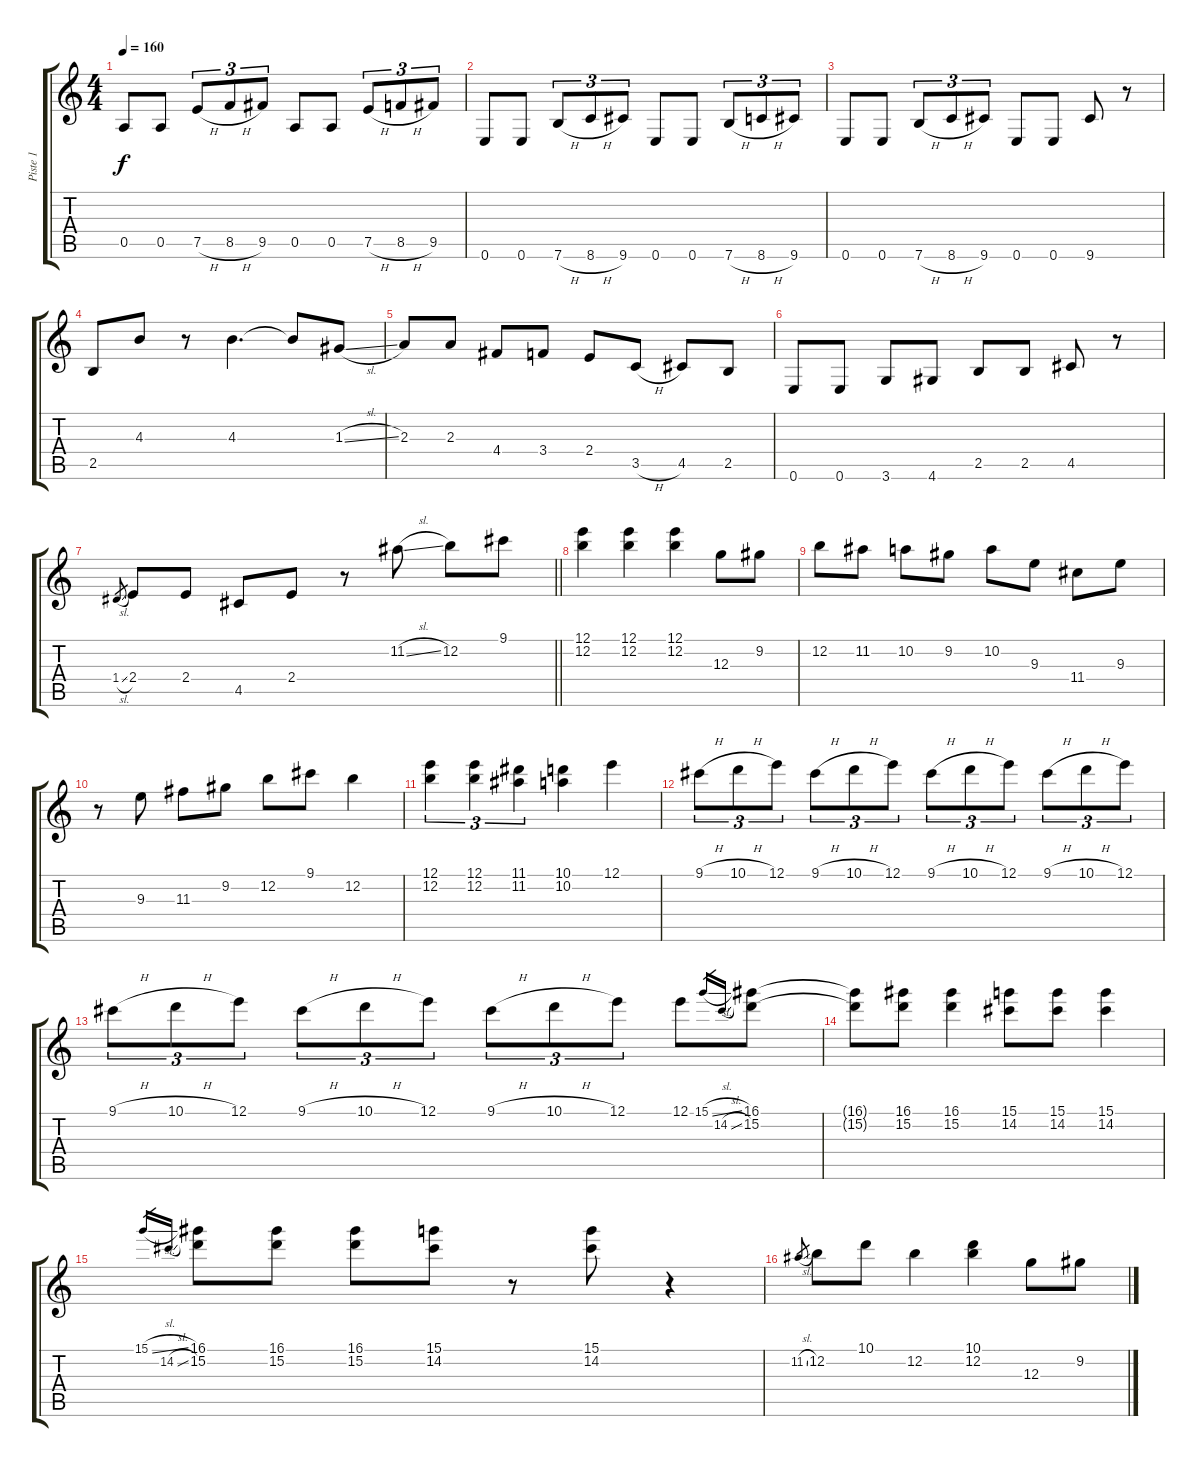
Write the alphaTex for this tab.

\track ("Piste 1" "Piste 1") {instrument electricguitarjazz}
\staff {score tabs}
\tuning (E4 B3 G3 D3 A2 E2) {hide}
\ts (4 4)
\tempo 160
\clef g2
\ks c
0.5.8{dy f} 0.5.8 7.5{h}.8{tu (3 2)} 8.5{h}.8{tu (3 2)} 9.5.8{tu (3 2)} 0.5.8 0.5.8 7.5{h}.8{tu (3 2)} 8.5{h}.8{tu (3 2)} 9.5.8{tu (3 2)} |
0.6.8 0.6.8 7.6{h}.8{tu (3 2)} 8.6{h}.8{tu (3 2)} 9.6.8{tu (3 2)} 0.6.8 0.6.8 7.6{h}.8{tu (3 2)} 8.6{h}.8{tu (3 2)} 9.6.8{tu (3 2)} |
0.6.8 0.6.8 7.6{h}.8{tu (3 2)} 8.6{h}.8{tu (3 2)} 9.6.8{tu (3 2)} 0.6.8 0.6.8 9.6.8 r.8 |
2.5.8 4.3.8 r.8 4.3.4{d} 4.3{t}.8 1.3{sl}.8 |
2.3.8 2.3.8 4.4.8 3.4.8 2.4.8 3.5{h}.8 4.5.8 2.5.8 |
0.6.8 0.6.8 3.6.8 4.6.8 2.5.8 2.5.8 4.5.8 r.8 |
\barLineRight lightlight
1.4{sl}.8{gr} 2.4.8 2.4.8 4.5.8 2.4.8 r.8 11.2{sl}.8 12.2.8 9.1.8 |
(12.1 12.2).4 (12.1 12.2).4 (12.1 12.2).4 12.3.8 9.2.8 |
12.2.8 11.2.8 10.2.8 9.2.8 10.2.8 9.3.8 11.4.8 9.3.8 |
r.8 9.3.8 11.3.8 9.2.8 12.2.8 9.1.8 12.2.4 |
(12.1 12.2).4{tu (3 2)} (12.1 12.2).4{tu (3 2)} (11.1 11.2).4{tu (3 2)} (10.1 10.2).4 12.1.4 |
9.1{h}.8{tu (3 2)} 10.1{h}.8{tu (3 2)} 12.1.8{tu (3 2)} 9.1{h}.8{tu (3 2)} 10.1{h}.8{tu (3 2)} 12.1.8{tu (3 2)} 9.1{h}.8{tu (3 2)} 10.1{h}.8{tu (3 2)} 12.1.8{tu (3 2)} 9.1{h}.8{tu (3 2)} 10.1{h}.8{tu (3 2)} 12.1.8{tu (3 2)} |
9.1{h}.8{tu (3 2)} 10.1{h}.8{tu (3 2)} 12.1.8{tu (3 2)} 9.1{h}.8{tu (3 2)} 10.1{h}.8{tu (3 2)} 12.1.8{tu (3 2)} 9.1{h}.8{tu (3 2)} 10.1{h}.8{tu (3 2)} 12.1.8{tu (3 2)} 12.1.8 15.1{sl}.16{gr} 14.2{sl}.16{gr} (16.1 15.2).8 |
(16.1{t} 15.2{t}).8 (16.1 15.2).8 (16.1 15.2).4 (15.1 14.2).8 (15.1 14.2).8 (15.1 14.2).4 |
15.1{sl}.16{gr} 14.2{sl}.16{gr} (16.1 15.2).8 (16.1 15.2).8 (16.1 15.2).8 (15.1 14.2).8 r.8 (15.1 14.2).8 r.4 |
11.2{sl}.8{gr} 12.2.8 10.1.8 12.2.4 (10.1 12.2).4 12.3.8 9.2.8
